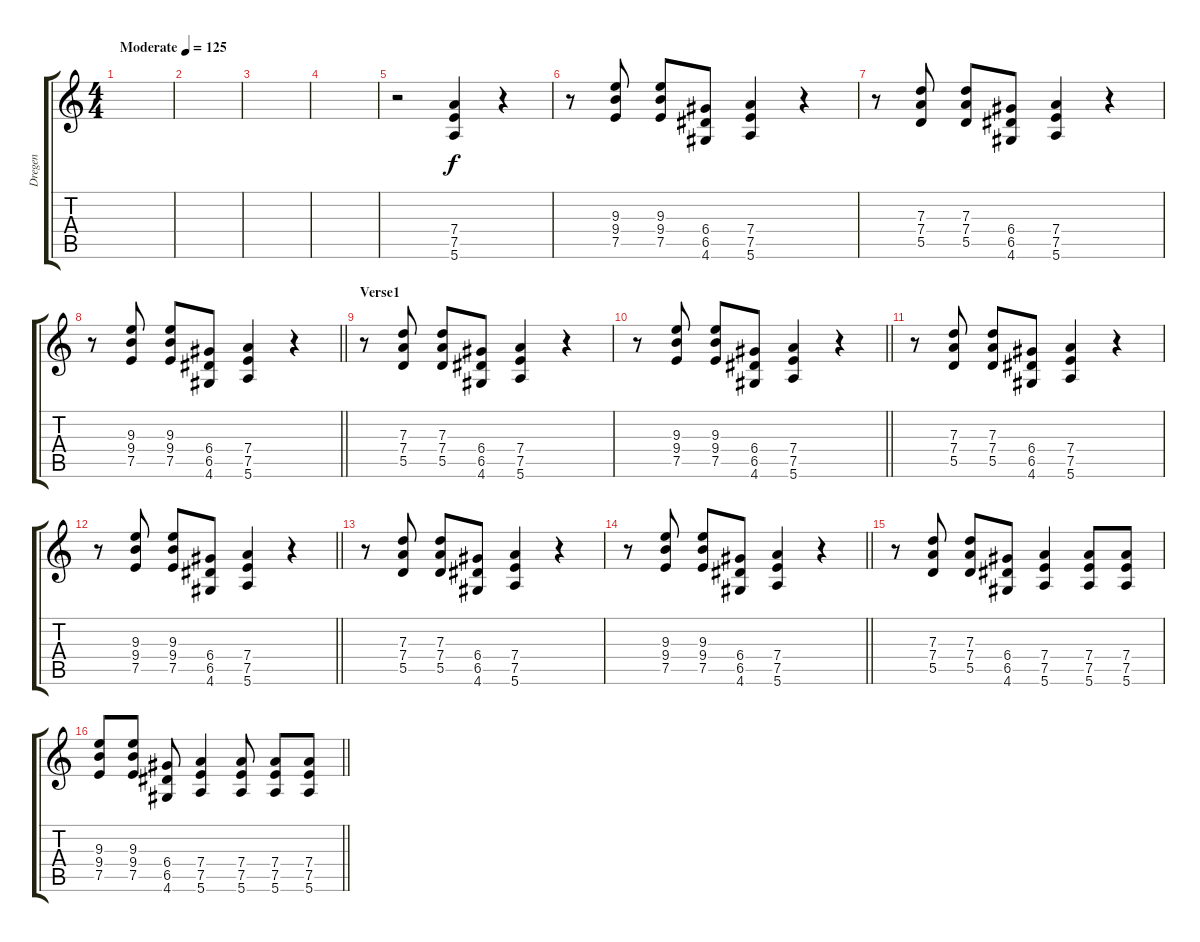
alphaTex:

\track ("Dregen" "Dregen") {instrument overdrivenguitar}
\staff {score tabs}
\tuning (E4 B3 G3 D3 A2 E2) {hide}
\ts (4 4)
\tempo (125 "Moderate")
\clef g2
\ks c
|
|
|
|
r.2 (7.4 7.5 5.6).4 r.4 |
r.8 (9.3 9.4 7.5).8 (9.3 9.4 7.5).8 (6.4 6.5 4.6).8 (7.4 7.5 5.6).4 r.4 |
r.8 (7.3 7.4 5.5).8 (7.3 7.4 5.5).8 (6.4 6.5 4.6).8 (7.4 7.5 5.6).4 r.4 |
\barLineRight lightlight
r.8 (9.3 9.4 7.5).8 (9.3 9.4 7.5).8 (6.4 6.5 4.6).8 (7.4 7.5 5.6).4 r.4 |
\section ("" "Verse1")
r.8 (7.3 7.4 5.5).8 (7.3 7.4 5.5).8 (6.4 6.5 4.6).8 (7.4 7.5 5.6).4 r.4 |
\barLineRight lightlight
r.8 (9.3 9.4 7.5).8 (9.3 9.4 7.5).8 (6.4 6.5 4.6).8 (7.4 7.5 5.6).4 r.4 |
r.8 (7.3 7.4 5.5).8 (7.3 7.4 5.5).8 (6.4 6.5 4.6).8 (7.4 7.5 5.6).4 r.4 |
\barLineRight lightlight
r.8 (9.3 9.4 7.5).8 (9.3 9.4 7.5).8 (6.4 6.5 4.6).8 (7.4 7.5 5.6).4 r.4 |
r.8 (7.3 7.4 5.5).8 (7.3 7.4 5.5).8 (6.4 6.5 4.6).8 (7.4 7.5 5.6).4 r.4 |
\barLineRight lightlight
r.8 (9.3 9.4 7.5).8 (9.3 9.4 7.5).8 (6.4 6.5 4.6).8 (7.4 7.5 5.6).4 r.4 |
r.8 (7.3 7.4 5.5).8 (7.3 7.4 5.5).8 (6.4 6.5 4.6).8 (7.4 7.5 5.6).4 (7.4 7.5 5.6).8 (7.4 7.5 5.6).8 |
\barLineRight lightlight
(9.3 9.4 7.5).8 (9.3 9.4 7.5).8 (6.4 6.5 4.6).8 (7.4 7.5 5.6).4 (7.4 7.5 5.6).8 (7.4 7.5 5.6).8 (7.4 7.5 5.6).8
